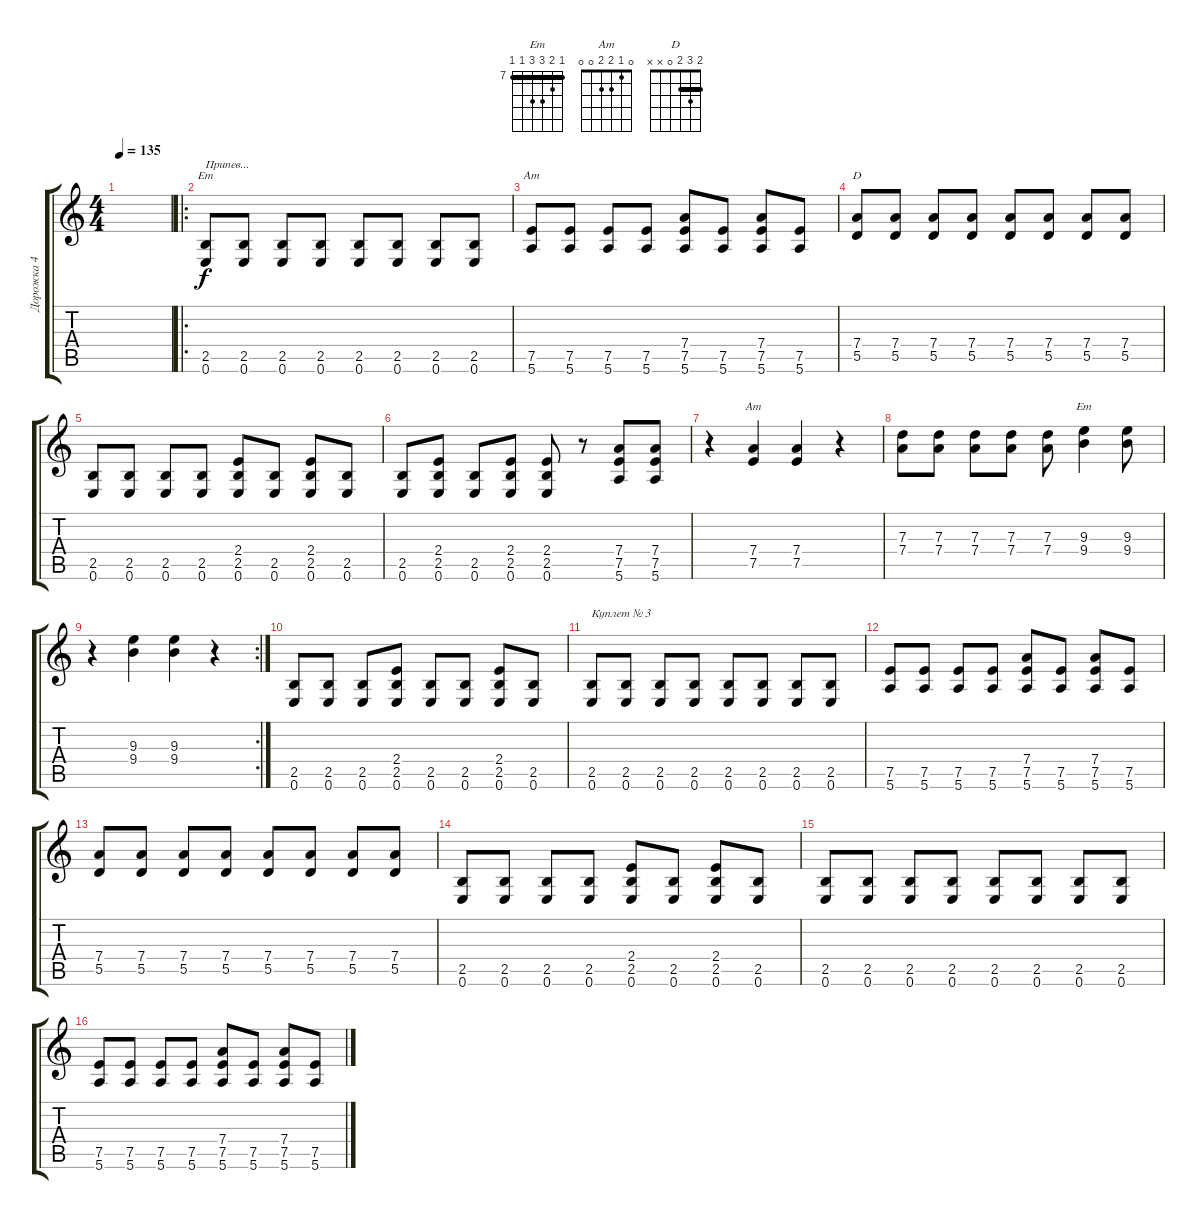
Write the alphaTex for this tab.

\track ("Дорожка 4" "Дорожка 4") {instrument distortionguitar}
\staff {score tabs}
\tuning (E4 B3 G3 D3 A2 E2) {hide}
\chord ("Em" 0 0 0 2 2 0)
\chord ("Am" 0 1 2 2 0 x)
\chord ("D" 2 3 2 0 x x) {barre 2}
\chord ("Am" 0 1 2 2 0 0)
\chord ("Em" 7 8 9 9 7 7) {firstfret 7 barre 7}
\ts (4 4)
\tempo 135
\clef g2
\ks c
|
\ro
(2.5 0.6).8{ch "Em" txt "Припев..."} (2.5 0.6).8 (2.5 0.6).8 (2.5 0.6).8 (2.5 0.6).8 (2.5 0.6).8 (2.5 0.6).8 (2.5 0.6).8 |
(7.5 5.6).8{ch "Am"} (7.5 5.6).8 (7.5 5.6).8 (7.5 5.6).8 (7.4 7.5 5.6).8 (7.5 5.6).8 (7.4 7.5 5.6).8 (7.5 5.6).8 |
(7.4 5.5).8{ch "D"} (7.4 5.5).8 (7.4 5.5).8 (7.4 5.5).8 (7.4 5.5).8 (7.4 5.5).8 (7.4 5.5).8 (7.4 5.5).8 |
(2.5 0.6).8 (2.5 0.6).8 (2.5 0.6).8 (2.5 0.6).8 (2.4 2.5 0.6).8 (2.5 0.6).8 (2.4 2.5 0.6).8 (2.5 0.6).8 |
(2.5 0.6).8 (2.4 2.5 0.6).8 (2.5 0.6).8 (2.4 2.5 0.6).8 (2.4 2.5 0.6).8 r.8 (7.4 7.5 5.6).8 (7.4 7.5 5.6).8 |
r.4 (7.4 7.5).4{ch "Am"} (7.4 7.5).4 r.4 |
(7.3 7.4).8 (7.3 7.4).8 (7.3 7.4).8 (7.3 7.4).8 (7.3 7.4).8 (9.3 9.4).4{ch "Em"} (9.3 9.4).8 |
\rc 2
r.4 (9.3 9.4).4 (9.3 9.4).4 r.4 |
(2.5 0.6).8 (2.5 0.6).8 (2.5 0.6).8 (2.4 2.5 0.6).8 (2.5 0.6).8 (2.5 0.6).8 (2.4 2.5 0.6).8 (2.5 0.6).8 |
(2.5 0.6).8{txt "Куплет № 3"} (2.5 0.6).8 (2.5 0.6).8 (2.5 0.6).8 (2.5 0.6).8 (2.5 0.6).8 (2.5 0.6).8 (2.5 0.6).8 |
(7.5 5.6).8 (7.5 5.6).8 (7.5 5.6).8 (7.5 5.6).8 (7.4 7.5 5.6).8 (7.5 5.6).8 (7.4 7.5 5.6).8 (7.5 5.6).8 |
(7.4 5.5).8 (7.4 5.5).8 (7.4 5.5).8 (7.4 5.5).8 (7.4 5.5).8 (7.4 5.5).8 (7.4 5.5).8 (7.4 5.5).8 |
(2.5 0.6).8 (2.5 0.6).8 (2.5 0.6).8 (2.5 0.6).8 (2.4 2.5 0.6).8 (2.5 0.6).8 (2.4 2.5 0.6).8 (2.5 0.6).8 |
(2.5 0.6).8 (2.5 0.6).8 (2.5 0.6).8 (2.5 0.6).8 (2.5 0.6).8 (2.5 0.6).8 (2.5 0.6).8 (2.5 0.6).8 |
(7.5 5.6).8 (7.5 5.6).8 (7.5 5.6).8 (7.5 5.6).8 (7.4 7.5 5.6).8 (7.5 5.6).8 (7.4 7.5 5.6).8 (7.5 5.6).8
